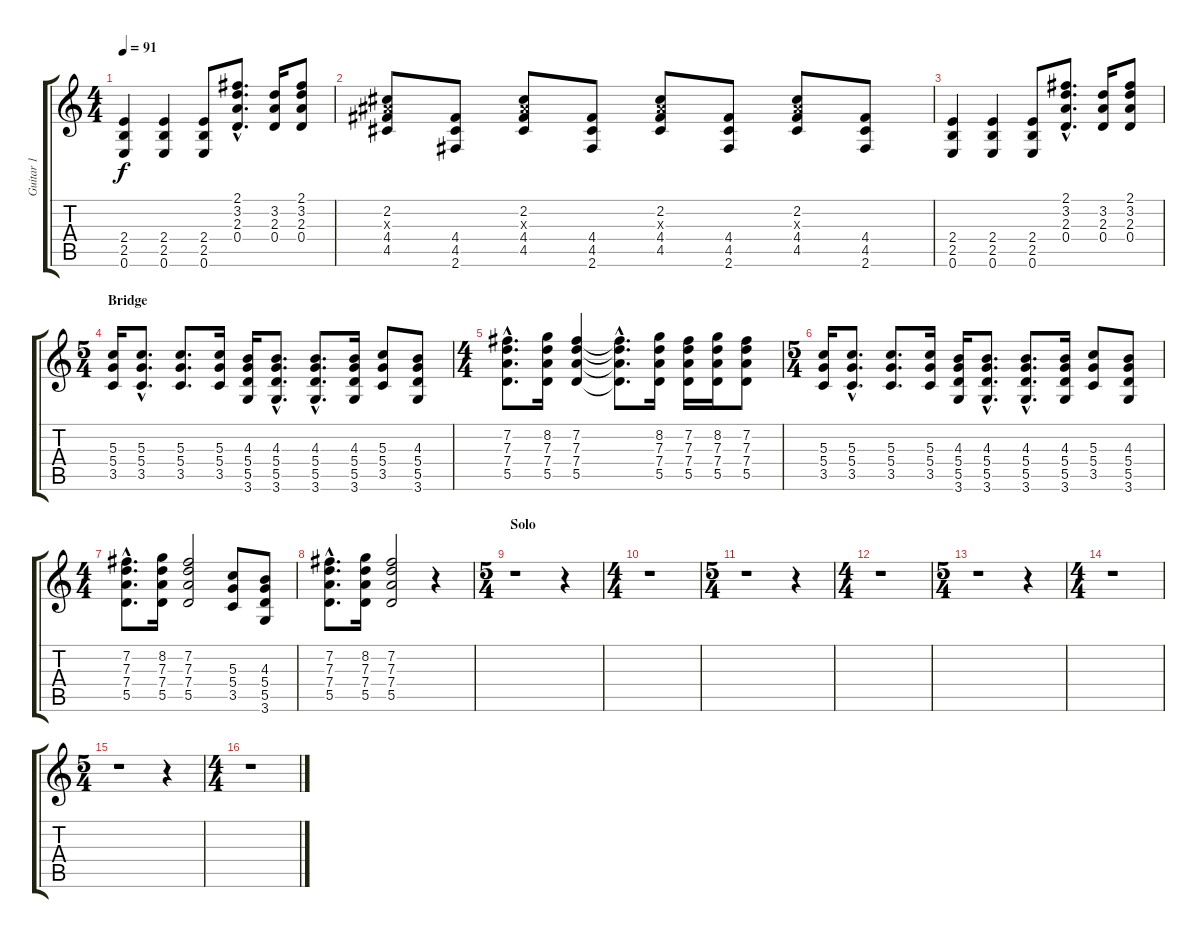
\track ("Guitar 1" "Guitar 1") {instrument acousticguitarsteel}
\staff {score tabs}
\tuning (E4 B3 G3 D3 A2 E2) {hide}
\ts (4 4)
\tempo 91
\clef g2
\ks c
(2.4 2.5 0.6).4{dy f} (2.4 2.5 0.6).4 (2.4 2.5 0.6).8 (2.1{hac} 3.2{hac} 2.3{hac} 0.4{hac}).8{d} (3.2 2.3 0.4).16 (2.1 3.2 2.3 0.4).8 |
(2.2 3.3{x} 4.4 4.5).8 (4.4 4.5 2.6).8 (2.2 3.3{x} 4.4 4.5).8 (4.4 4.5 2.6).8 (2.2 3.3{x} 4.4 4.5).8 (4.4 4.5 2.6).8 (2.2 3.3{x} 4.4 4.5).8 (4.4 4.5 2.6).8 |
(2.4 2.5 0.6).4 (2.4 2.5 0.6).4 (2.4 2.5 0.6).8 (2.1{hac} 3.2{hac} 2.3{hac} 0.4{hac}).8{d} (3.2 2.3 0.4).16 (2.1 3.2 2.3 0.4).8 |
\ts (5 4)
\section ("" "Bridge")
(5.3 5.4 3.5).16 (5.3{hac} 5.4{hac} 3.5{hac}).8{d} (5.3 5.4 3.5).8{d} (5.3 5.4 3.5).16 (4.3 5.4 5.5 3.6).16 (4.3{hac} 5.4{hac} 5.5{hac} 3.6{hac}).8{d} (4.3{hac} 5.4 5.5 3.6{hac}).8{d} (4.3 5.4 5.5 3.6).16 (5.3 5.4 3.5).8 (4.3 5.4 5.5 3.6).8 |
\ts (4 4)
(7.2{hac} 7.3{hac} 7.4{hac} 5.5{hac}).8{d} (8.2 7.3 7.4 5.5).16 (7.2 7.3 7.4 5.5).4 (7.2{hac t} 7.3{hac t} 7.4{hac t} 5.5{hac t}).8{d} (8.2 7.3 7.4 5.5).16 (7.2 7.3 7.4 5.5).16 (8.2 7.3 7.4 5.5).16 (7.2 7.3 7.4 5.5).8 |
\ts (5 4)
(5.3 5.4 3.5).16 (5.3{hac} 5.4{hac} 3.5{hac}).8{d} (5.3 5.4 3.5).8{d} (5.3 5.4 3.5).16 (4.3 5.4 5.5 3.6).16 (4.3{hac} 5.4{hac} 5.5{hac} 3.6{hac}).8{d} (4.3{hac} 5.4 5.5 3.6{hac}).8{d} (4.3 5.4 5.5 3.6).16 (5.3 5.4 3.5).8 (4.3 5.4 5.5 3.6).8 |
\ts (4 4)
(7.2{hac} 7.3{hac} 7.4{hac} 5.5{hac}).8{d} (8.2 7.3 7.4 5.5).16 (7.2 7.3 7.4 5.5).2 (5.3 5.4 3.5).8 (4.3 5.4 5.5 3.6).8 |
(7.2{hac} 7.3{hac} 7.4{hac} 5.5{hac}).8{d} (8.2 7.3 7.4 5.5).16 (7.2 7.3 7.4 5.5).2 r.4 |
\ts (5 4)
\section ("" "Solo")
r.1 r.4 |
\ts (4 4)
r.1 |
\ts (5 4)
r.1 r.4 |
\ts (4 4)
r.1 |
\ts (5 4)
r.1 r.4 |
\ts (4 4)
r.1 |
\ts (5 4)
r.1 r.4 |
\ts (4 4)
r.1
